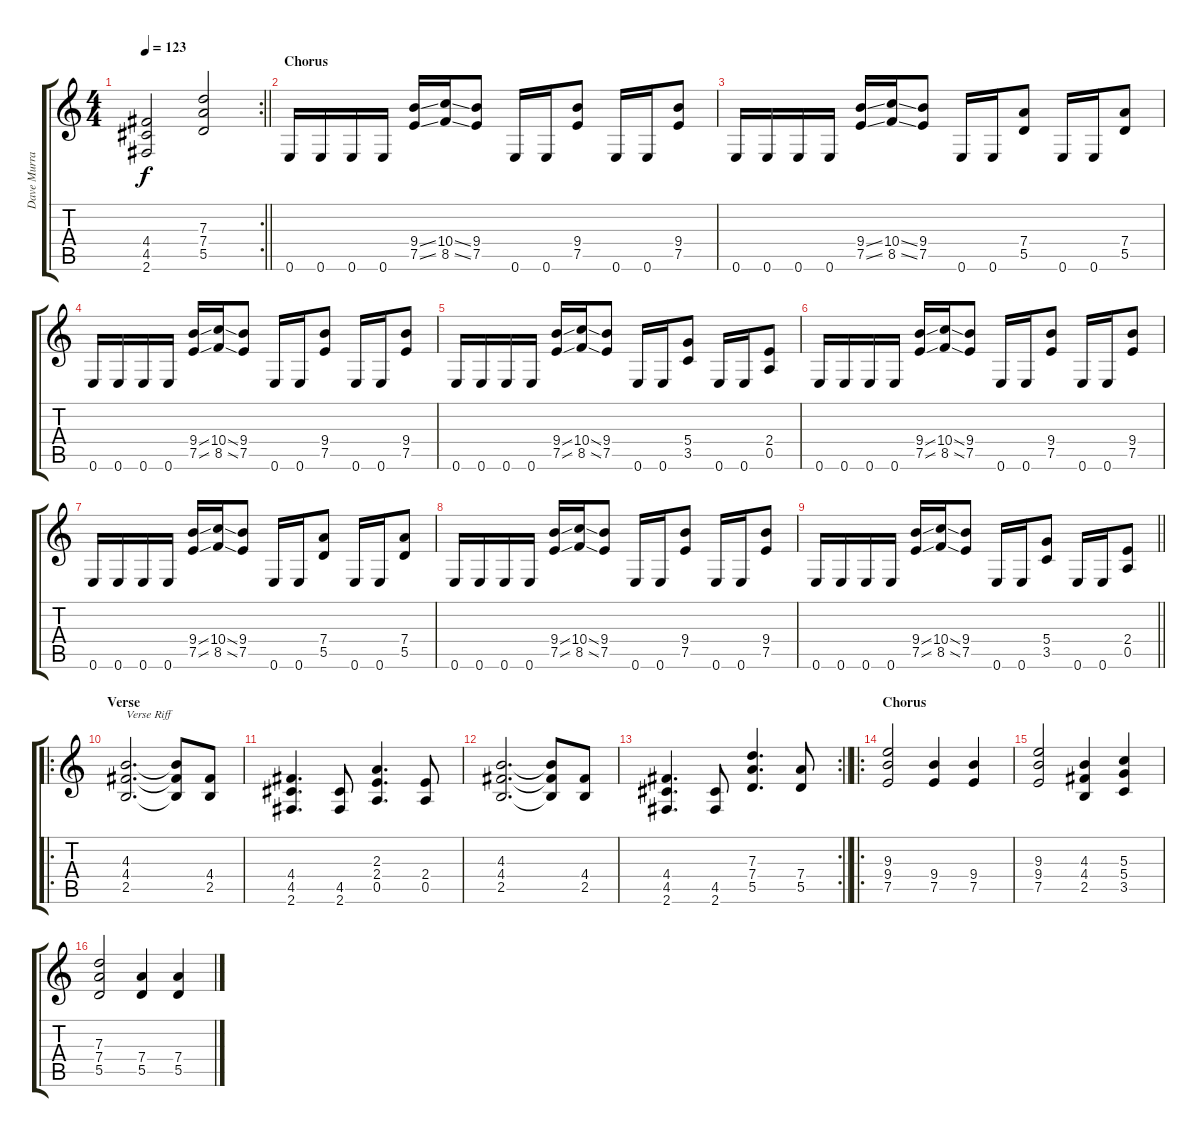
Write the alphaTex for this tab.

\track ("Dave Murray" "Dave Murra") {instrument overdrivenguitar}
\staff {score tabs}
\tuning (E4 B3 G3 D3 A2 E2) {hide}
\rc 2
\ts (4 4)
\tempo 123
\clef g2
\barLineRight lightlight
\ks c
(4.4 4.5 2.6).2{dy f} (7.3 7.4 5.5).2 |
\section ("" "Chorus")
0.6.16 0.6.16 0.6.16 0.6.16 (9.4{ss} 7.5{ss}).16 (10.4{ss} 8.5{ss}).16 (9.4 7.5).8 0.6.16 0.6.16 (9.4 7.5).8 0.6.16 0.6.16 (9.4 7.5).8 |
0.6.16 0.6.16 0.6.16 0.6.16 (9.4{ss} 7.5{ss}).16 (10.4{ss} 8.5{ss}).16 (9.4 7.5).8 0.6.16 0.6.16 (7.4 5.5).8 0.6.16 0.6.16 (7.4 5.5).8 |
0.6.16 0.6.16 0.6.16 0.6.16 (9.4{ss} 7.5{ss}).16 (10.4{ss} 8.5{ss}).16 (9.4 7.5).8 0.6.16 0.6.16 (9.4 7.5).8 0.6.16 0.6.16 (9.4 7.5).8 |
0.6.16 0.6.16 0.6.16 0.6.16 (9.4{ss} 7.5{ss}).16 (10.4{ss} 8.5{ss}).16 (9.4 7.5).8 0.6.16 0.6.16 (5.4 3.5).8 0.6.16 0.6.16 (2.4 0.5).8 |
0.6.16 0.6.16 0.6.16 0.6.16 (9.4{ss} 7.5{ss}).16 (10.4{ss} 8.5{ss}).16 (9.4 7.5).8 0.6.16 0.6.16 (9.4 7.5).8 0.6.16 0.6.16 (9.4 7.5).8 |
0.6.16 0.6.16 0.6.16 0.6.16 (9.4{ss} 7.5{ss}).16 (10.4{ss} 8.5{ss}).16 (9.4 7.5).8 0.6.16 0.6.16 (7.4 5.5).8 0.6.16 0.6.16 (7.4 5.5).8 |
0.6.16 0.6.16 0.6.16 0.6.16 (9.4{ss} 7.5{ss}).16 (10.4{ss} 8.5{ss}).16 (9.4 7.5).8 0.6.16 0.6.16 (9.4 7.5).8 0.6.16 0.6.16 (9.4 7.5).8 |
\barLineRight lightlight
0.6.16 0.6.16 0.6.16 0.6.16 (9.4{ss} 7.5{ss}).16 (10.4{ss} 8.5{ss}).16 (9.4 7.5).8 0.6.16 0.6.16 (5.4 3.5).8 0.6.16 0.6.16 (2.4 0.5).8 |
\ro
\section ("" "Verse")
(4.3 4.4 2.5).2{d txt "Verse Riff"} (4.3{t} 4.4{t} 2.5{t}).8 (4.4 2.5).8 |
(4.4 4.5 2.6).4{d} (4.5 2.6).8 (2.3 2.4 0.5).4{d} (2.4 0.5).8 |
(4.3 4.4 2.5).2{d} (4.3{t} 4.4{t} 2.5{t}).8 (4.4 2.5).8 |
\rc 2
\barLineRight lightlight
(4.4 4.5 2.6).4{d} (4.5 2.6).8 (7.3 7.4 5.5).4{d} (7.4 5.5).8 |
\ro
\section ("" "Chorus")
(9.3 9.4 7.5).2 (9.4 7.5).4 (9.4 7.5).4 |
(9.3 9.4 7.5).2 (4.3 4.4 2.5).4 (5.3 5.4 3.5).4 |
(7.3 7.4 5.5).2 (7.4 5.5).4 (7.4 5.5).4
